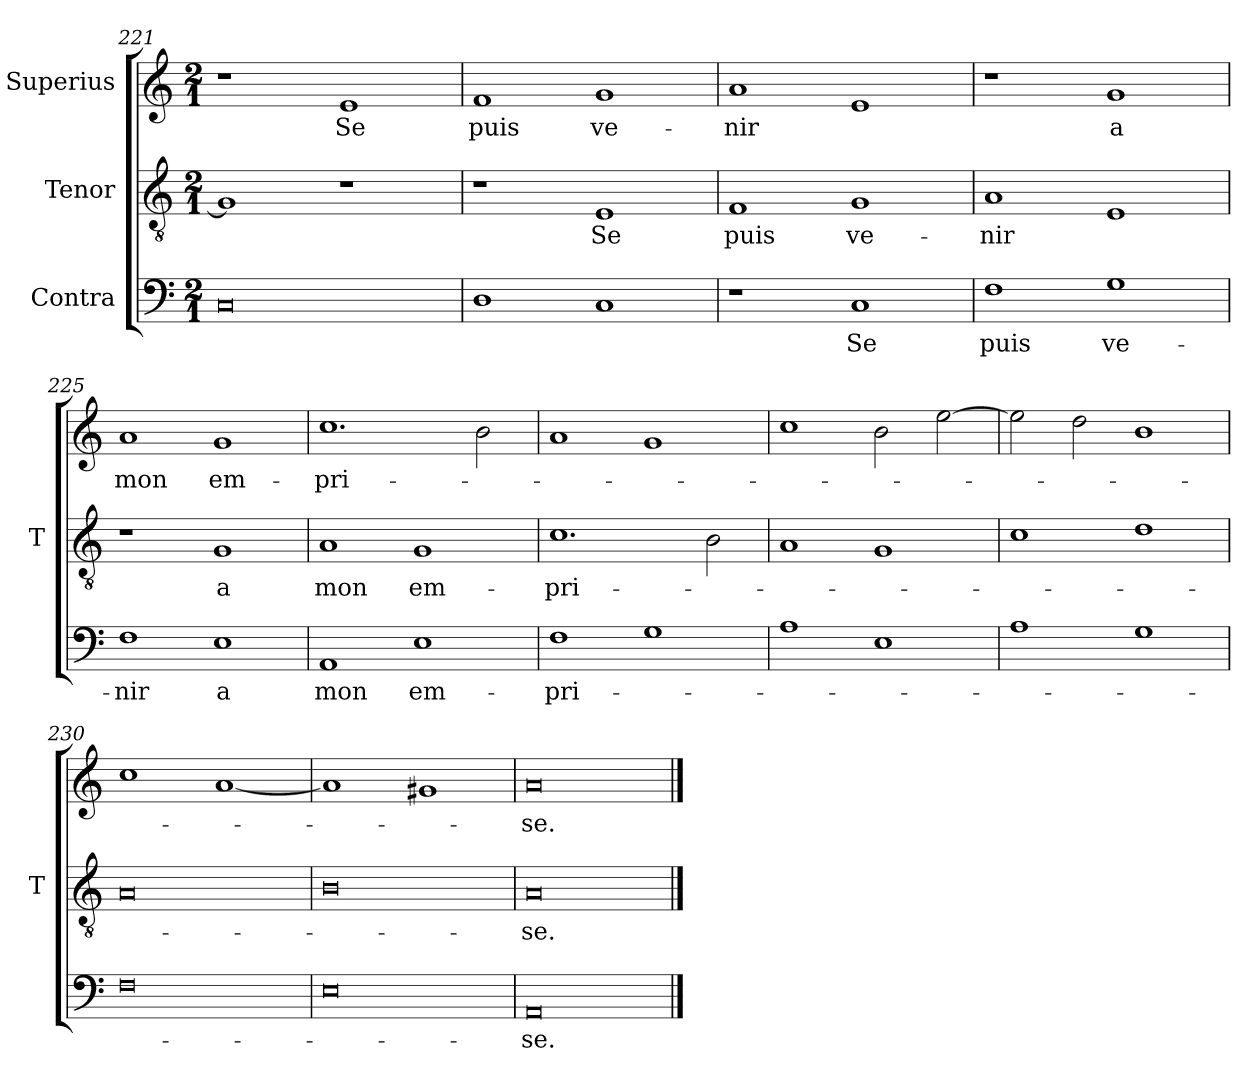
**kern	**text	**kern	**text	**kern	**text
*part3	*part3	*part2	*part2	*part1	*part1
*staff3	*staff3	*staff2	*staff2	*staff1	*staff1
*I"Contra	*	*I"Tenor	*	*I"Superius	*
*	*	*I'T	*	*	*
*clefF4	*	*clefGv2	*	*clefG2	*
*k[]	*	*k[]	*	*k[]	*
*a:	*	*a:	*	*a:	*
*M2/1	*	*M2/1	*	*M2/1	*
=221	=221	=221	=221	=221	=221
0C	.	1G]	.	1r	.
.	.	1r	.	1e	Se
=222	=222	=222	=222	=222	=222
1D	.	1r	.	1f	puis
1C	.	1E	Se	1g	ve-
=223	=223	=223	=223	=223	=223
1r	.	1F	puis	1a	-nir
1C	Se	1G	ve-	1e	.
=224	=224	=224	=224	=224	=224
1F	puis	1A	-nir	1r	.
1G	ve-	1E	.	1g	a
=225	=225	=225	=225	=225	=225
1F	-nir	1r	.	1a	mon
1E	a	1G	a	1g	em-
=226	=226	=226	=226	=226	=226
1AA	mon	1A	mon	1.cc	-pri-
1E	em-	1G	em-	.	.
.	.	.	.	2b	.
=227	=227	=227	=227	=227	=227
1F	-pri-	1.c	-pri-	1a	.
1G	.	.	.	1g	.
.	.	2B	.	.	.
=228	=228	=228	=228	=228	=228
1A	.	1A	.	1cc	.
1E	.	1G	.	2b	.
.	.	.	.	[2ee	.
=229	=229	=229	=229	=229	=229
1A	.	1c	.	2ee]	.
.	.	.	.	2dd	.
1G	.	1d	.	1b	.
=230	=230	=230	=230	=230	=230
0F	.	0A	.	1cc	.
.	.	.	.	[1a	.
=231	=231	=231	=231	=231	=231
0E	.	0B	.	1a]	.
.	.	.	.	1g#X	.
=232	=232	=232	=232	=232	=232
0AA	-se.	0A	-se.	0a	-se.
==	==	==	==	==	==
*-	*-	*-	*-	*-	*-
